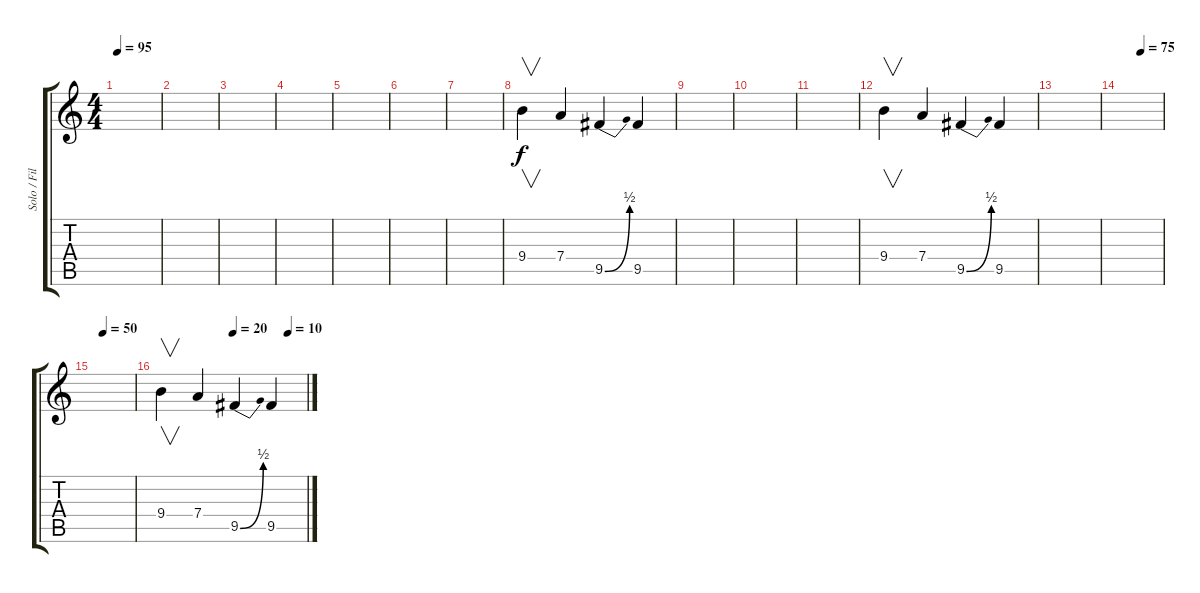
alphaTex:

\track ("Solo / Fill" "Solo / Fil") {instrument overdrivenguitar}
\staff {score tabs}
\tuning (E4 B3 G3 D3 A2 E2) {hide}
\ts (4 4)
\tempo 95
\clef g2
\ks c
|
|
|
|
|
|
|
9.4.4{v} 7.4.4 9.5{be (bend 0 0 60 2)}.4 9.5.4 |
|
|
|
9.4.4{v} 7.4.4 9.5{be (bend 0 0 60 2)}.4 9.5.4 |
|
\tempo (75 0.5)
|
\tempo (50 0.25)
|
\tempo (20 0.5)
\tempo (10 0.875)
9.4.4{v} 7.4.4 9.5{be (bend 0 0 60 2)}.4 9.5.4{volume 0}
